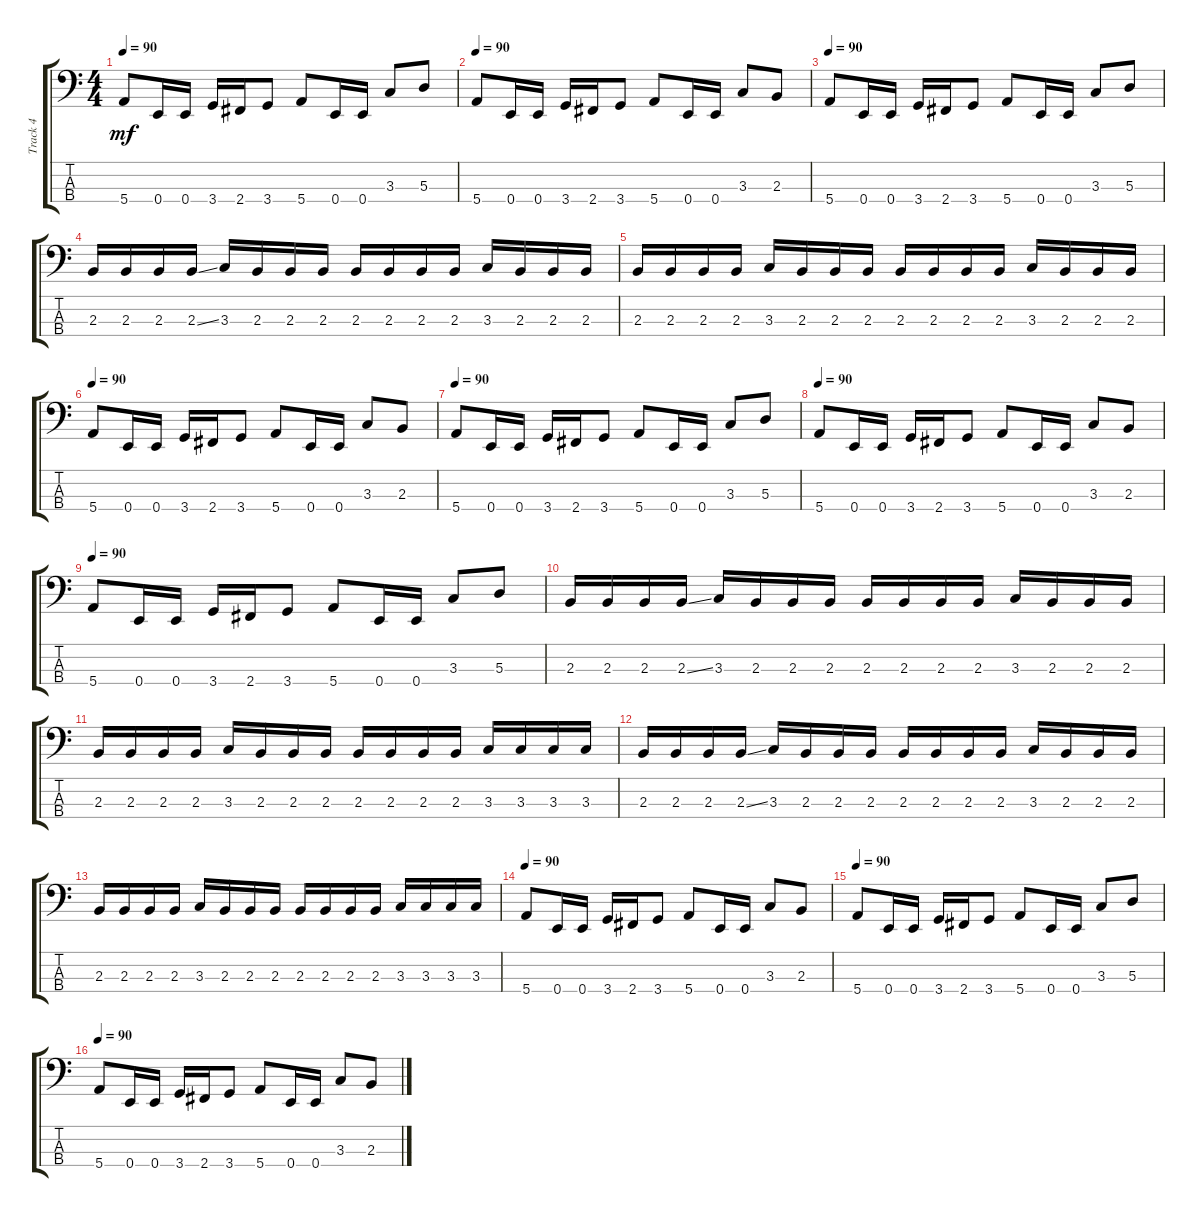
\track ("Track 4" "Track 4") {instrument electricbassfinger}
\staff {score tabs}
\tuning (G2 D2 A1 E1) {hide}
\ts (4 4)
\tempo 90
\clef f4
\ks c
5.4.8{dy mf} 0.4.16 0.4.16 3.4.16 2.4.16 3.4.8 5.4.8 0.4.16 0.4.16 3.3.8 5.3.8 |
\tempo 90
5.4.8 0.4.16 0.4.16 3.4.16 2.4.16 3.4.8 5.4.8 0.4.16 0.4.16 3.3.8 2.3.8 |
\tempo 90
5.4.8 0.4.16 0.4.16 3.4.16 2.4.16 3.4.8 5.4.8 0.4.16 0.4.16 3.3.8 5.3.8 |
2.3.16 2.3.16 2.3.16 2.3{ss}.16 3.3.16 2.3.16 2.3.16 2.3.16 2.3.16 2.3.16 2.3.16 2.3.16 3.3.16 2.3.16 2.3.16 2.3.16 |
2.3.16 2.3.16 2.3.16 2.3.16 3.3.16 2.3.16 2.3.16 2.3.16 2.3.16 2.3.16 2.3.16 2.3.16 3.3.16 2.3.16 2.3.16 2.3.16 |
\tempo 90
5.4.8 0.4.16 0.4.16 3.4.16 2.4.16 3.4.8 5.4.8 0.4.16 0.4.16 3.3.8 2.3.8 |
\tempo 90
5.4.8 0.4.16 0.4.16 3.4.16 2.4.16 3.4.8 5.4.8 0.4.16 0.4.16 3.3.8 5.3.8 |
\tempo 90
5.4.8 0.4.16 0.4.16 3.4.16 2.4.16 3.4.8 5.4.8 0.4.16 0.4.16 3.3.8 2.3.8 |
\tempo 90
5.4.8 0.4.16 0.4.16 3.4.16 2.4.16 3.4.8 5.4.8 0.4.16 0.4.16 3.3.8 5.3.8 |
2.3.16 2.3.16 2.3.16 2.3{ss}.16 3.3.16 2.3.16 2.3.16 2.3.16 2.3.16 2.3.16 2.3.16 2.3.16 3.3.16 2.3.16 2.3.16 2.3.16 |
2.3.16 2.3.16 2.3.16 2.3.16 3.3.16 2.3.16 2.3.16 2.3.16 2.3.16 2.3.16 2.3.16 2.3.16 3.3.16 3.3.16 3.3.16 3.3.16 |
2.3.16 2.3.16 2.3.16 2.3{ss}.16 3.3.16 2.3.16 2.3.16 2.3.16 2.3.16 2.3.16 2.3.16 2.3.16 3.3.16 2.3.16 2.3.16 2.3.16 |
2.3.16 2.3.16 2.3.16 2.3.16 3.3.16 2.3.16 2.3.16 2.3.16 2.3.16 2.3.16 2.3.16 2.3.16 3.3.16 3.3.16 3.3.16 3.3.16 |
\tempo 90
5.4.8 0.4.16 0.4.16 3.4.16 2.4.16 3.4.8 5.4.8 0.4.16 0.4.16 3.3.8 2.3.8 |
\tempo 90
5.4.8 0.4.16 0.4.16 3.4.16 2.4.16 3.4.8 5.4.8 0.4.16 0.4.16 3.3.8 5.3.8 |
\tempo 90
5.4.8 0.4.16 0.4.16 3.4.16 2.4.16 3.4.8 5.4.8 0.4.16 0.4.16 3.3.8 2.3.8
